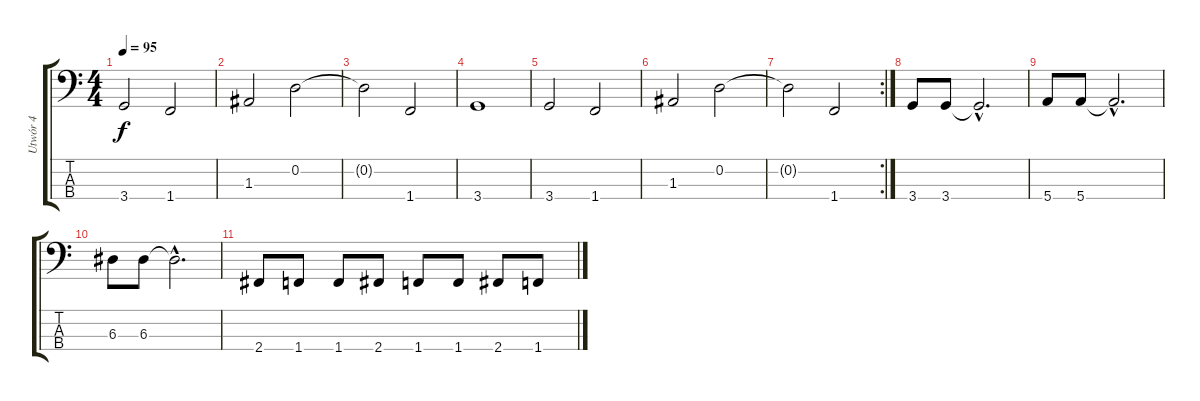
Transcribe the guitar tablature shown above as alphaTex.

\track ("Utwór 4" "Utwór 4") {instrument electricbassfinger}
\staff {score tabs}
\tuning (G2 D2 A1 E1) {hide}
\ts (4 4)
\tempo 95
\clef f4
\ks c
3.4.2{dy f} 1.4.2 |
1.3.2 0.2.2 |
0.2{t}.2 1.4.2 |
3.4.1 |
3.4.2 1.4.2 |
1.3.2 0.2.2 |
\rc 2
0.2{t}.2 1.4.2 |
3.4.8 3.4.8 3.4{hac t}.2{d} |
5.4.8 5.4.8 5.4{hac t}.2{d} |
6.3.8 6.3.8 6.3{hac t}.2{d} |
2.4.8 1.4.8 1.4.8 2.4.8 1.4.8 1.4.8 2.4.8 1.4.8
